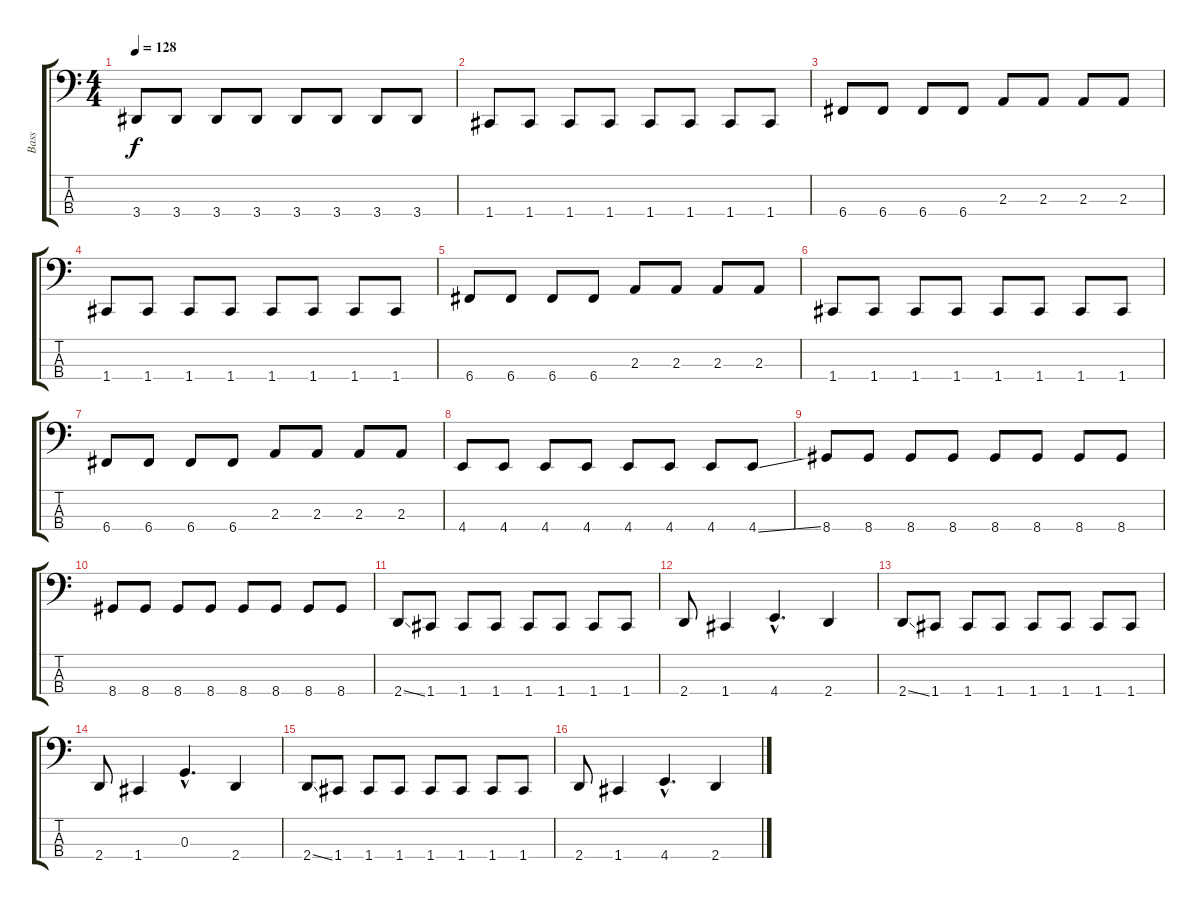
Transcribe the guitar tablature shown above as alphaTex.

\track ("Bass" "Bass") {instrument electricbassfinger}
\staff {score tabs}
\tuning (F2 C2 G1 C1) {hide}
\ts (4 4)
\tempo 128
\clef f4
\ks c
3.4.8{dy f} 3.4.8 3.4.8 3.4.8 3.4.8 3.4.8 3.4.8 3.4.8 |
1.4.8 1.4.8 1.4.8 1.4.8 1.4.8 1.4.8 1.4.8 1.4.8 |
6.4.8 6.4.8 6.4.8 6.4.8 2.3.8 2.3.8 2.3.8 2.3.8 |
1.4.8 1.4.8 1.4.8 1.4.8 1.4.8 1.4.8 1.4.8 1.4.8 |
6.4.8 6.4.8 6.4.8 6.4.8 2.3.8 2.3.8 2.3.8 2.3.8 |
1.4.8 1.4.8 1.4.8 1.4.8 1.4.8 1.4.8 1.4.8 1.4.8 |
6.4.8 6.4.8 6.4.8 6.4.8 2.3.8 2.3.8 2.3.8 2.3.8 |
4.4.8 4.4.8 4.4.8 4.4.8 4.4.8 4.4.8 4.4.8 4.4{ss}.8 |
8.4.8 8.4.8 8.4.8 8.4.8 8.4.8 8.4.8 8.4.8 8.4.8 |
8.4.8 8.4.8 8.4.8 8.4.8 8.4.8 8.4.8 8.4.8 8.4.8 |
2.4{ss}.8 1.4.8 1.4.8 1.4.8 1.4.8 1.4.8 1.4.8 1.4.8 |
2.4.8 1.4.4 4.4{hac}.4{d} 2.4.4 |
2.4{ss}.8 1.4.8 1.4.8 1.4.8 1.4.8 1.4.8 1.4.8 1.4.8 |
2.4.8 1.4.4 0.3{hac}.4{d} 2.4.4 |
2.4{ss}.8 1.4.8 1.4.8 1.4.8 1.4.8 1.4.8 1.4.8 1.4.8 |
2.4.8 1.4.4 4.4{hac}.4{d} 2.4.4
